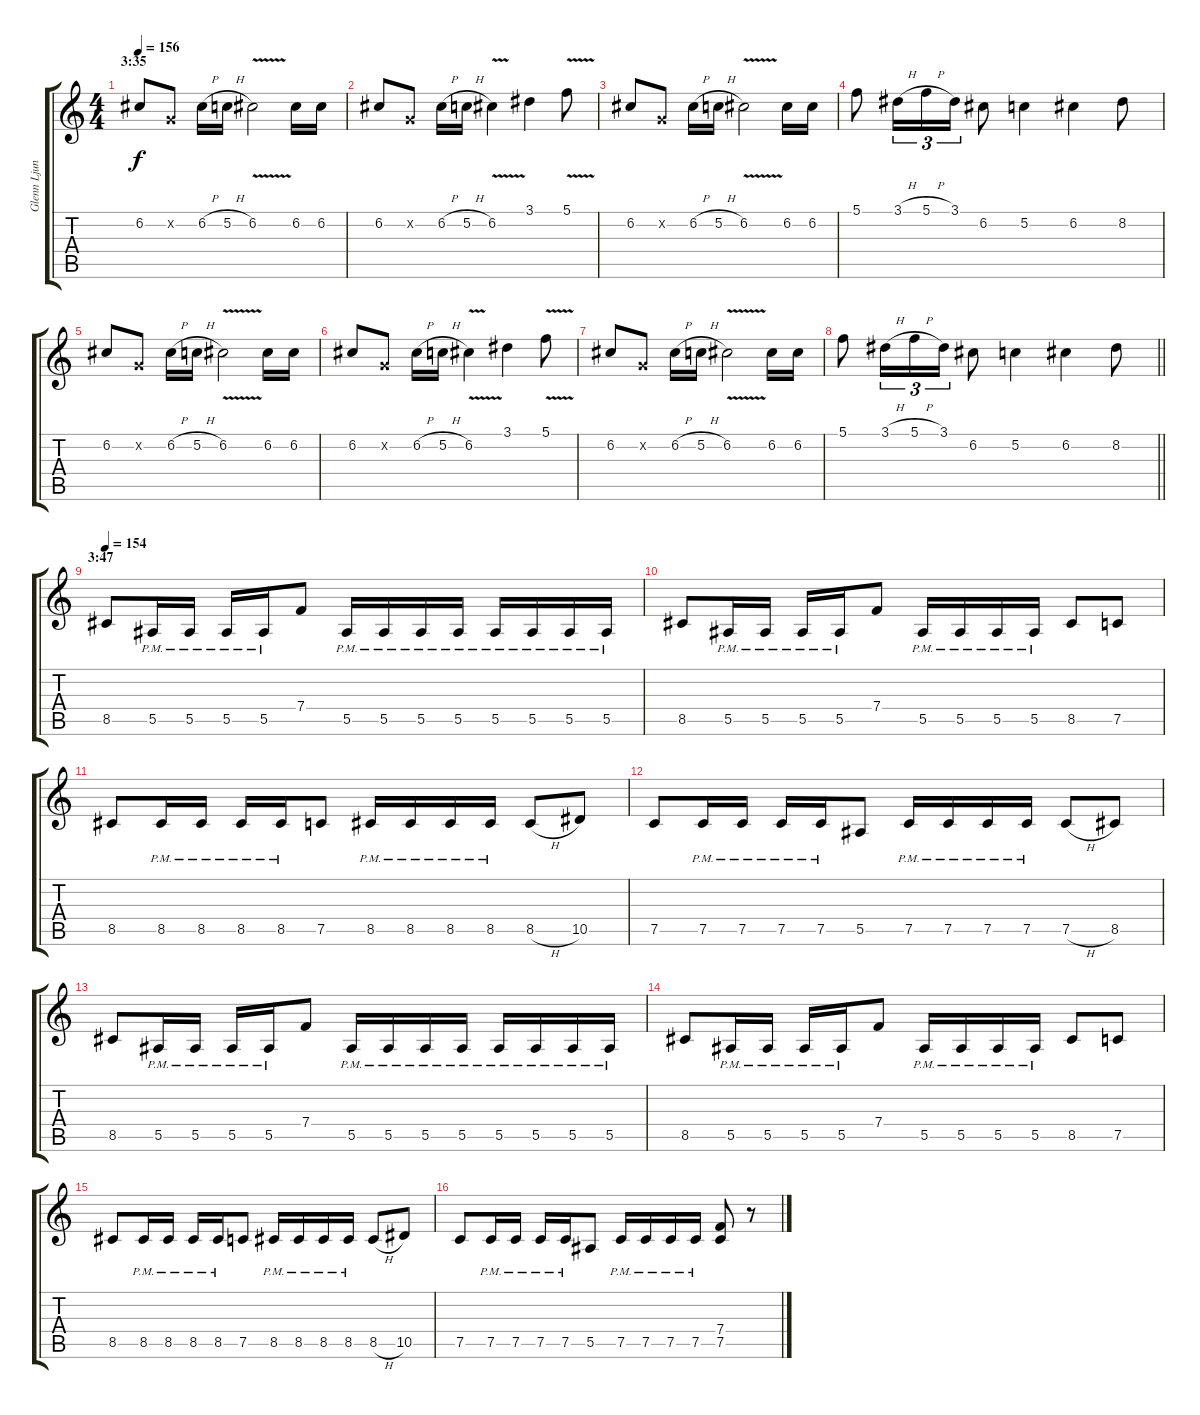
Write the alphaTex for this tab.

\track ("Glenn Ljungström" "Glenn Ljun") {instrument distortionguitar}
\staff {score tabs}
\tuning (C4 G3 Eb3 Bb2 F2 C2) {hide}
\ts (4 4)
\section ("" "3:35")
\tempo 156
\clef g2
\ks c
6.2.8{dy f} 0.2{x}.8 6.2{h}.16 5.2{h}.16 6.2{v}.2 6.2.16 6.2.16 |
6.2.8 0.2{x}.8 6.2{h}.16 5.2{h}.16 6.2{v}.4 3.1.4 5.1{v}.8 |
6.2.8 0.2{x}.8 6.2{h}.16 5.2{h}.16 6.2{v}.2 6.2.16 6.2.16 |
5.1.8 3.1{h}.16{tu (3 2)} 5.1{h}.16{tu (3 2)} 3.1.16{tu (3 2)} 6.2.8 5.2.4 6.2.4 8.2.8 |
6.2.8 0.2{x}.8 6.2{h}.16 5.2{h}.16 6.2{v}.2 6.2.16 6.2.16 |
6.2.8 0.2{x}.8 6.2{h}.16 5.2{h}.16 6.2{v}.4 3.1.4 5.1{v}.8 |
6.2.8 0.2{x}.8 6.2{h}.16 5.2{h}.16 6.2{v}.2 6.2.16 6.2.16 |
\barLineRight lightlight
5.1.8 3.1{h}.16{tu (3 2)} 5.1{h}.16{tu (3 2)} 3.1.16{tu (3 2)} 6.2.8 5.2.4 6.2.4 8.2.8 |
\section ("" "3:47")
\tempo 154
8.5.8 5.5{pm}.16 5.5{pm}.16 5.5{pm}.16 5.5{pm}.16 7.4.8 5.5{pm}.16 5.5{pm}.16 5.5{pm}.16 5.5{pm}.16 5.5{pm}.16 5.5{pm}.16 5.5{pm}.16 5.5{pm}.16 |
8.5.8 5.5{pm}.16 5.5{pm}.16 5.5{pm}.16 5.5{pm}.16 7.4.8 5.5{pm}.16 5.5{pm}.16 5.5{pm}.16 5.5{pm}.16 8.5.8 7.5.8 |
8.5.8 8.5{pm}.16 8.5{pm}.16 8.5{pm}.16 8.5{pm}.16 7.5.8 8.5{pm}.16 8.5{pm}.16 8.5{pm}.16 8.5{pm}.16 8.5{h}.8 10.5.8 |
7.5.8 7.5{pm}.16 7.5{pm}.16 7.5{pm}.16 7.5{pm}.16 5.5.8 7.5{pm}.16 7.5{pm}.16 7.5{pm}.16 7.5{pm}.16 7.5{h}.8 8.5.8 |
8.5.8 5.5{pm}.16 5.5{pm}.16 5.5{pm}.16 5.5{pm}.16 7.4.8 5.5{pm}.16 5.5{pm}.16 5.5{pm}.16 5.5{pm}.16 5.5{pm}.16 5.5{pm}.16 5.5{pm}.16 5.5{pm}.16 |
8.5.8 5.5{pm}.16 5.5{pm}.16 5.5{pm}.16 5.5{pm}.16 7.4.8 5.5{pm}.16 5.5{pm}.16 5.5{pm}.16 5.5{pm}.16 8.5.8 7.5.8 |
8.5.8 8.5{pm}.16 8.5{pm}.16 8.5{pm}.16 8.5{pm}.16 7.5.8 8.5{pm}.16 8.5{pm}.16 8.5{pm}.16 8.5{pm}.16 8.5{h}.8 10.5.8 |
7.5.8 7.5{pm}.16 7.5{pm}.16 7.5{pm}.16 7.5{pm}.16 5.5.8 7.5{pm}.16 7.5{pm}.16 7.5{pm}.16 7.5{pm}.16 (7.4 7.5).8 r.8
